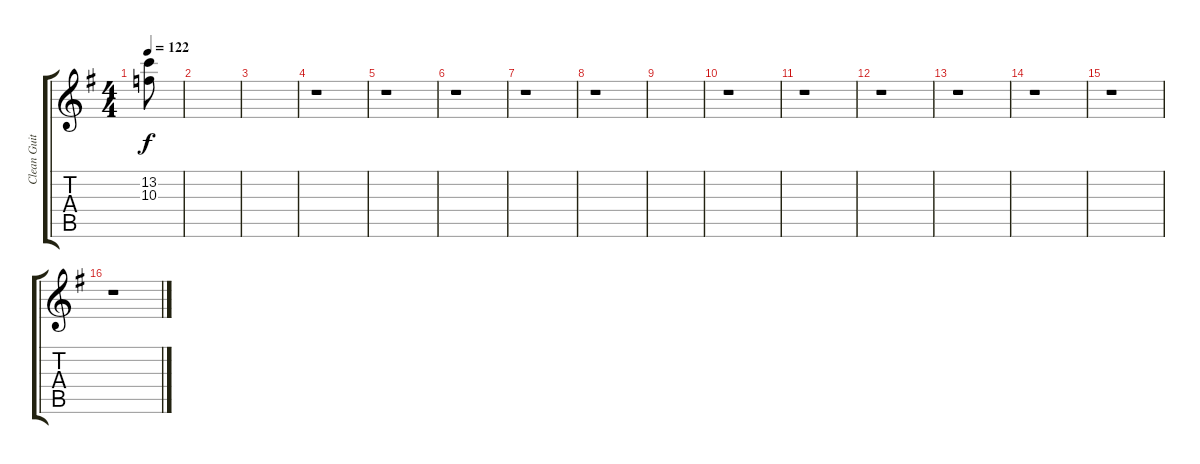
\track ("Clean Guitar" "Clean Guit") {instrument electricguitarclean}
\staff {score tabs}
\tuning (E4 B3 G3 D3 A2 E2) {hide}
\ts (4 4)
\tempo 122
\clef g2
\ks g
(13.2 10.3).8{dy f} |
|
|
r.1 |
r.1 |
r.1 |
r.1 |
r.1 |
|
r.1 |
r.1 |
r.1 |
r.1 |
r.1 |
r.1 |
r.1
